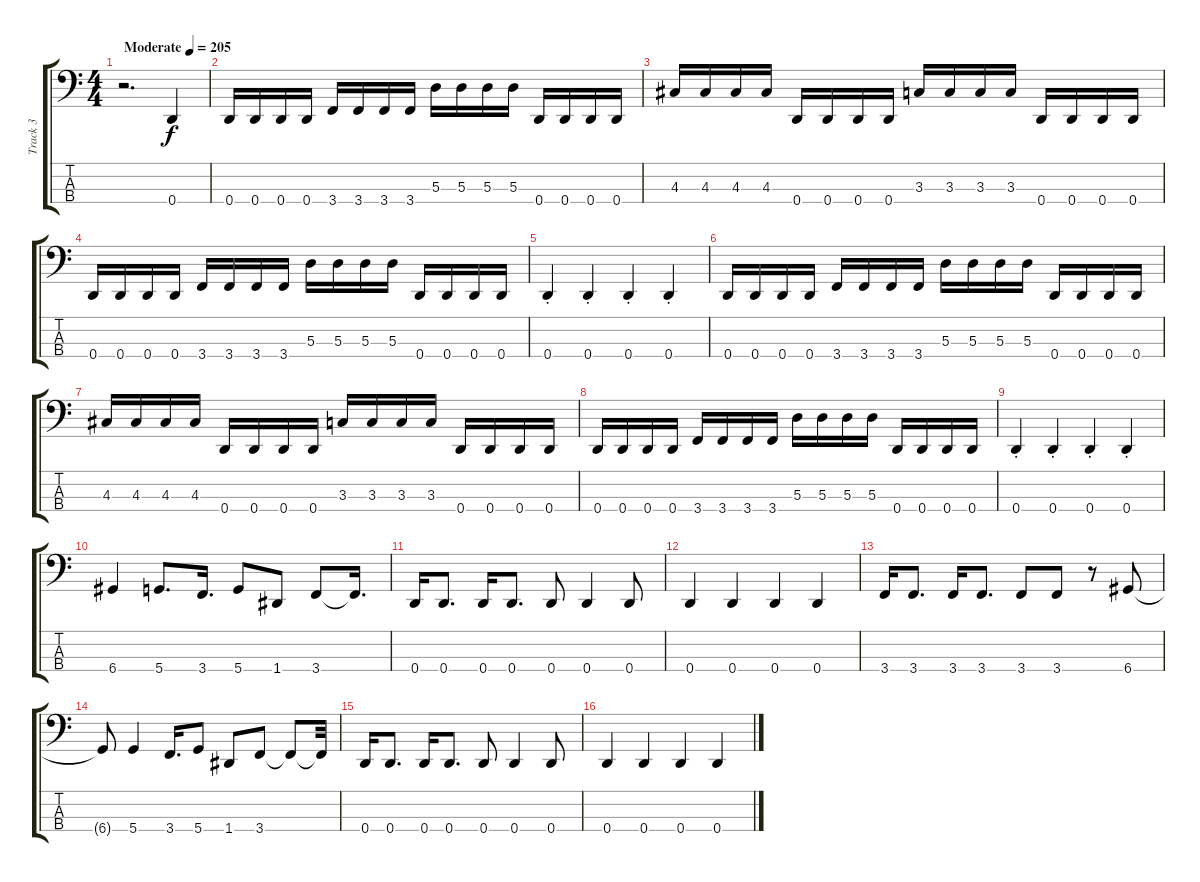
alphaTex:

\track ("Track 3" "Track 3") {instrument electricbasspick}
\staff {score tabs}
\tuning (G2 D2 A1 D1) {hide}
\ts (4 4)
\tempo (205 "Moderate")
\clef f4
\ks c
r.2{d dy f instrument electricbasspick} 0.4.4 |
0.4.16 0.4.16 0.4.16 0.4.16 3.4.16 3.4.16 3.4.16 3.4.16 5.3.16 5.3.16 5.3.16 5.3.16 0.4.16 0.4.16 0.4.16 0.4.16 |
4.3.16 4.3.16 4.3.16 4.3.16 0.4.16 0.4.16 0.4.16 0.4.16 3.3.16 3.3.16 3.3.16 3.3.16 0.4.16 0.4.16 0.4.16 0.4.16 |
0.4.16 0.4.16 0.4.16 0.4.16 3.4.16 3.4.16 3.4.16 3.4.16 5.3.16 5.3.16 5.3.16 5.3.16 0.4.16 0.4.16 0.4.16 0.4.16 |
0.4{st}.4 0.4{st}.4 0.4{st}.4 0.4{st}.4 |
0.4.16 0.4.16 0.4.16 0.4.16 3.4.16 3.4.16 3.4.16 3.4.16 5.3.16 5.3.16 5.3.16 5.3.16 0.4.16 0.4.16 0.4.16 0.4.16 |
4.3.16 4.3.16 4.3.16 4.3.16 0.4.16 0.4.16 0.4.16 0.4.16 3.3.16 3.3.16 3.3.16 3.3.16 0.4.16 0.4.16 0.4.16 0.4.16 |
0.4.16 0.4.16 0.4.16 0.4.16 3.4.16 3.4.16 3.4.16 3.4.16 5.3.16 5.3.16 5.3.16 5.3.16 0.4.16 0.4.16 0.4.16 0.4.16 |
0.4{st}.4 0.4{st}.4 0.4{st}.4 0.4{st}.4 |
6.4.4 5.4.8{d} 3.4.16{d} 5.4.8 1.4.8 3.4.8 3.4{t}.16{d} |
0.4.16 0.4.8{d} 0.4.16 0.4.8{d} 0.4.8 0.4.4 0.4.8 |
0.4.4 0.4.4 0.4.4 0.4.4 |
3.4.16 3.4.8{d} 3.4.16 3.4.8{d} 3.4.8 3.4.8 r.8 6.4.8 |
6.4{t}.8 5.4.4 3.4.16{d} 5.4.8 1.4.8 3.4.8 3.4{t}.8 3.4{t}.32 |
0.4.16 0.4.8{d} 0.4.16 0.4.8{d} 0.4.8 0.4.4 0.4.8 |
0.4.4 0.4.4 0.4.4 0.4.4
